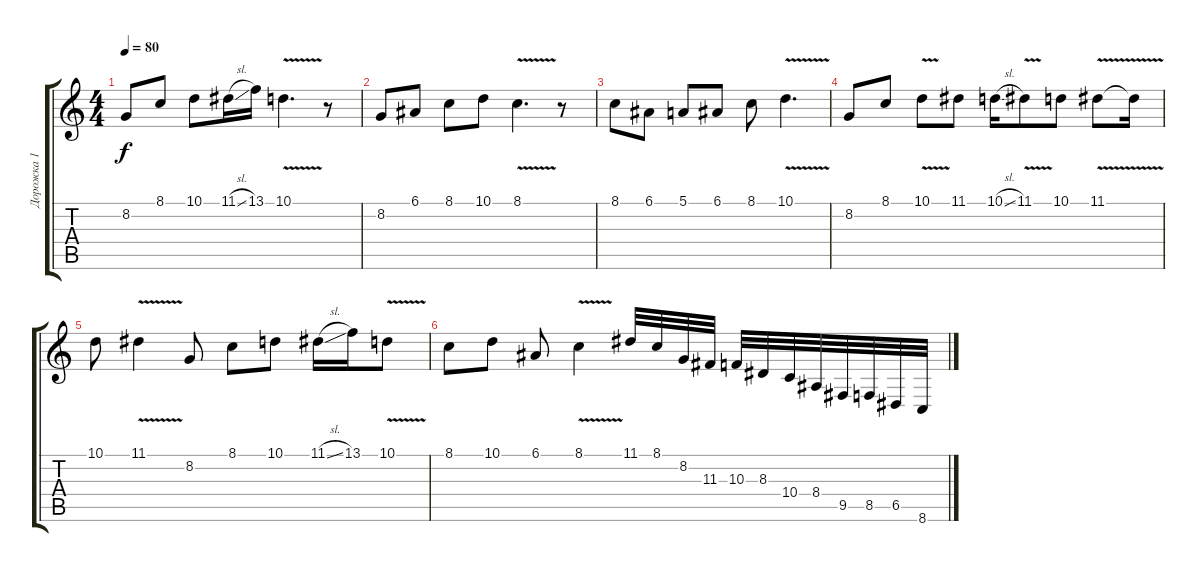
\track ("Дорожка 1" "Дорожка 1") {instrument tenorsax}
\staff {score tabs}
\tuning (E4 B3 G3 D3 A2 E2) {hide}
\ts (4 4)
\tempo 80
\clef g2
\ks c
8.2.8{dy f} 8.1.8 10.1.8 11.1{sl}.16 13.1.16 10.1{v}.4{d} r.8 |
8.2.8 6.1.8 8.1.8 10.1.8 8.1{v}.4{d} r.8 |
8.1.8 6.1.8 5.1.8 6.1.8 8.1.8 10.1{v}.4{d} |
8.2.8 8.1.8 10.1{v}.8 11.1.8 10.1{sl}.16 11.1{v}.8 10.1.8 11.1{v}.8 11.1{t}.16 |
10.1.8 11.1{v}.4 8.2.8 8.1.8 10.1.8 11.1{sl}.16 13.1.16 10.1{v}.8 |
8.1.8 10.1.8 6.1.8 8.1{v}.4 11.1.32 8.1.32 8.2.32 11.3.32 10.3.32 8.3.32 10.4.32 8.4.32 9.5.32 8.5.32 6.5.32 8.6.32
